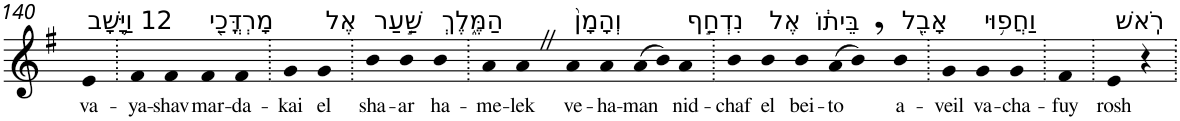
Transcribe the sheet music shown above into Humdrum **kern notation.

**kern	**text
*part1	*part1
*staff1	*staff1
*I"Piano	*
*I'Pno	*
!!LO:PB:g=z
*clefG2	*
*k[f#]	*
*G:	*
=140	=140
!LO:TX:a:t=12 וַיָּ֥שָׁב	!
!	!LO:LY:b
4e	va-
=141.	=141.
!	!LO:LY:b
4f#	-ya-
!	!LO:LY:b
4f#	-shav
!LO:TX:a:t=מָרְדֳּכַ֖י	!
!	!LO:LY:b
4f#	mar-
!	!LO:LY:b
4f#	-da-
=142.	=142.
!	!LO:LY:b
4g	-kai
!LO:TX:a:t=אֶל	!
!	!LO:LY:b
4g	el
=143.	=143.
!LO:TX:a:t=שַׁ֣עַר	!
!	!LO:LY:b
4b	sha-
!	!LO:LY:b
4b	-ar
!LO:TX:a:t=הַמֶּ֑לֶךְ	!
!	!LO:LY:b
4b	ha-
=144.	=144.
!	!LO:LY:b
4a	-me-
!	!LO:LY:b
4aZ	-lek
!LO:TX:a:t=וְהָמָן֙	!
!	!LO:LY:b
4a	ve-
!	!LO:LY:b
4a	-ha-
!	!LO:LY:b
(>8a	-man
8b)	.
!LO:TX:a:t=נִדְחַ֣ף	!
!	!LO:LY:b
4a	nid-
=145.	=145.
!	!LO:LY:b
4b	-chaf
!LO:TX:a:t=אֶל	!
!	!LO:LY:b
4b	el
!LO:TX:a:t=בֵּית֔וֹ	!
!	!LO:LY:b
4b	bei-
!	!LO:LY:b
(>8a	-to
8b,)	.
!LO:TX:a:t=אָבֵ֖ל	!
!	!LO:LY:b
4b	a-
=146.	=146.
!	!LO:LY:b
4g	-veil
!LO:TX:a:t=וַחֲפ֥וּי	!
!	!LO:LY:b
4g	va-
!	!LO:LY:b
4g	-cha-
=147.	=147.
!	!LO:LY:b
4f#	-fuy
=148.	=148.
!LO:TX:a:t=רֹֽאשׁ	!
!	!LO:LY:b
4e	rosh
4r	.
=.	=.
*-	*-
